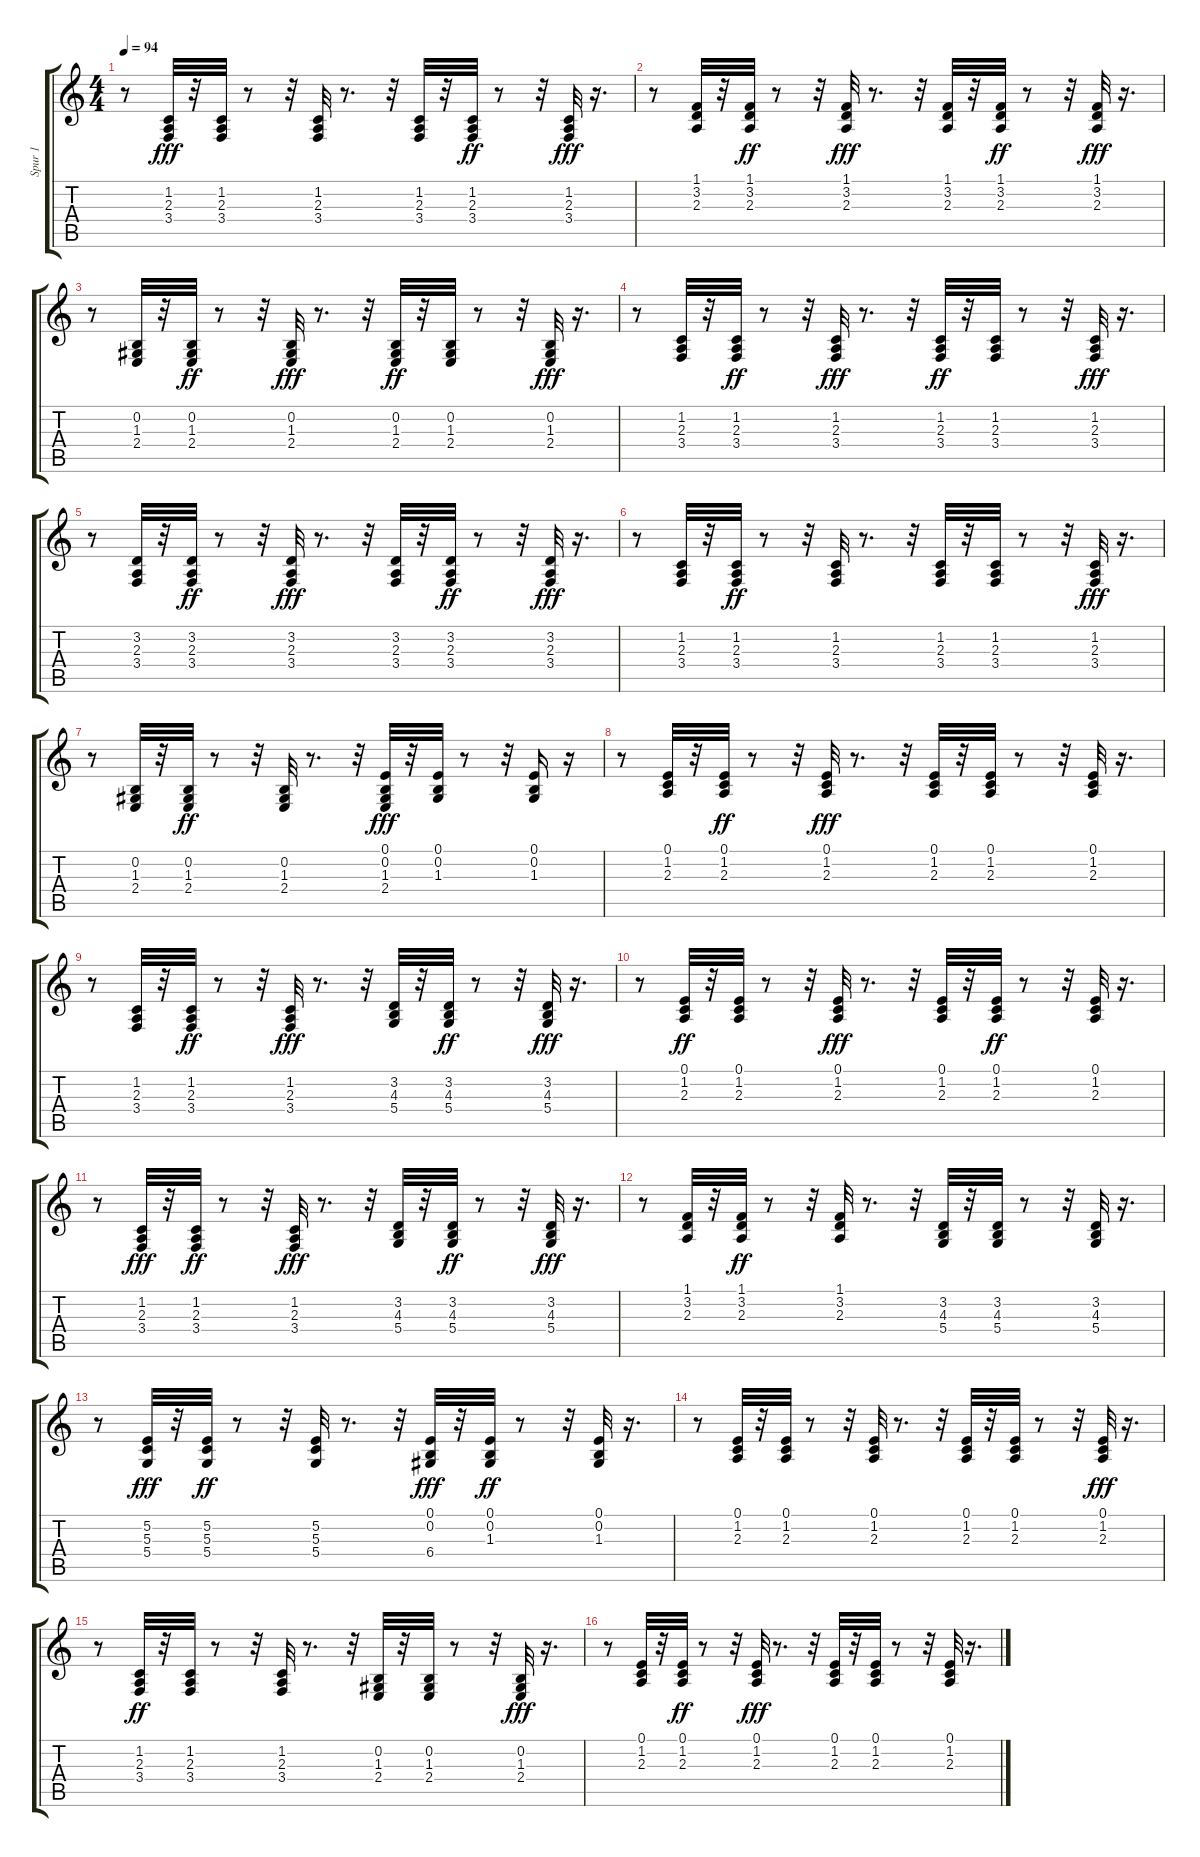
\track ("Spur 1" "Spur 1") {instrument brightacousticpiano}
\staff {score tabs}
\tuning (E4 B3 G3 D3 A2 E2) {hide}
\ts (4 4)
\tempo 94
\clef g2
\ks c
r.8{dy fff} (1.2 2.3 3.4).32 r.32 (1.2 2.3 3.4).32 r.8 r.32 (1.2 2.3 3.4).32 r.8{d} r.32 (1.2 2.3 3.4).32 r.32 (1.2 2.3 3.4).32{dy ff} r.8 r.32 (1.2 2.3 3.4).32{dy fff} r.16{d} |
r.8 (1.1 3.2 2.3).32 r.32 (1.1 3.2 2.3).32{dy ff} r.8 r.32 (1.1 3.2 2.3).32{dy fff} r.8{d} r.32 (1.1 3.2 2.3).32 r.32 (1.1 3.2 2.3).32{dy ff} r.8 r.32 (1.1 3.2 2.3).32{dy fff} r.16{d} |
r.8 (0.2 1.3 2.4).32 r.32 (0.2 1.3 2.4).32{dy ff} r.8 r.32 (0.2 1.3 2.4).32{dy fff} r.8{d} r.32 (0.2 1.3 2.4).32{dy ff} r.32 (0.2 1.3 2.4).32 r.8 r.32 (0.2 1.3 2.4).32{dy fff} r.16{d} |
r.8 (1.2 2.3 3.4).32 r.32 (1.2 2.3 3.4).32{dy ff} r.8 r.32 (1.2 2.3 3.4).32{dy fff} r.8{d} r.32 (1.2 2.3 3.4).32{dy ff} r.32 (1.2 2.3 3.4).32 r.8 r.32 (1.2 2.3 3.4).32{dy fff} r.16{d} |
r.8 (3.2 2.3 3.4).32 r.32 (3.2 2.3 3.4).32{dy ff} r.8 r.32 (3.2 2.3 3.4).32{dy fff} r.8{d} r.32 (3.2 2.3 3.4).32 r.32 (3.2 2.3 3.4).32{dy ff} r.8 r.32 (3.2 2.3 3.4).32{dy fff} r.16{d} |
r.8 (1.2 2.3 3.4).32 r.32 (1.2 2.3 3.4).32{dy ff} r.8 r.32 (1.2 2.3 3.4).32 r.8{d} r.32 (1.2 2.3 3.4).32 r.32 (1.2 2.3 3.4).32 r.8 r.32 (1.2 2.3 3.4).32{dy fff} r.16{d} |
r.8 (0.2 1.3 2.4).32 r.32 (0.2 1.3 2.4).32{dy ff} r.8 r.32 (0.2 1.3 2.4).32 r.8{d} r.32 (0.1 0.2 1.3 2.4).32{dy fff} r.32 (0.1 0.2 1.3).32 r.8 r.32 (0.1 0.2 1.3).16 r.16 |
r.8 (0.1 1.2 2.3).32 r.32 (0.1 1.2 2.3).32{dy ff} r.8 r.32 (0.1 1.2 2.3).32{dy fff} r.8{d} r.32 (0.1 1.2 2.3).32 r.32 (0.1 1.2 2.3).32 r.8 r.32 (0.1 1.2 2.3).32 r.16{d} |
r.8 (1.2 2.3 3.4).32 r.32 (1.2 2.3 3.4).32{dy ff} r.8 r.32 (1.2 2.3 3.4).32{dy fff} r.8{d} r.32 (3.2 4.3 5.4).32 r.32 (3.2 4.3 5.4).32{dy ff} r.8 r.32 (3.2 4.3 5.4).32{dy fff} r.16{d} |
r.8 (0.1 1.2 2.3).32{dy ff} r.32 (0.1 1.2 2.3).32 r.8 r.32 (0.1 1.2 2.3).32{dy fff} r.8{d} r.32 (0.1 1.2 2.3).32 r.32 (0.1 1.2 2.3).32{dy ff} r.8 r.32 (0.1 1.2 2.3).32 r.16{d} |
r.8 (1.2 2.3 3.4).32{dy fff} r.32 (1.2 2.3 3.4).32{dy ff} r.8 r.32 (1.2 2.3 3.4).32{dy fff} r.8{d} r.32 (3.2 4.3 5.4).32 r.32 (3.2 4.3 5.4).32{dy ff} r.8 r.32 (3.2 4.3 5.4).32{dy fff} r.16{d} |
r.8 (1.1 3.2 2.3).32 r.32 (1.1 3.2 2.3).32{dy ff} r.8 r.32 (1.1 3.2 2.3).32 r.8{d} r.32 (3.2 4.3 5.4).32 r.32 (3.2 4.3 5.4).32 r.8 r.32 (3.2 4.3 5.4).32 r.16{d} |
r.8 (5.2 5.3 5.4).32{dy fff} r.32 (5.2 5.3 5.4).32{dy ff} r.8 r.32 (5.2 5.3 5.4).32 r.8{d} r.32 (0.1 0.2 6.4).32{dy fff} r.32 (0.1 0.2 1.3).32{dy ff} r.8 r.32 (0.1 0.2 1.3).32 r.16{d} |
r.8 (0.1 1.2 2.3).32 r.32 (0.1 1.2 2.3).32 r.8 r.32 (0.1 1.2 2.3).32 r.8{d} r.32 (0.1 1.2 2.3).32 r.32 (0.1 1.2 2.3).32 r.8 r.32 (0.1 1.2 2.3).32{dy fff} r.16{d} |
r.8 (1.2 2.3 3.4).32{dy ff} r.32 (1.2 2.3 3.4).32 r.8 r.32 (1.2 2.3 3.4).32 r.8{d} r.32 (0.2 1.3 2.4).32 r.32 (0.2 1.3 2.4).32 r.8 r.32 (0.2 1.3 2.4).32{dy fff} r.16{d} |
r.8 (0.1 1.2 2.3).32 r.32 (0.1 1.2 2.3).32{dy ff} r.8 r.32 (0.1 1.2 2.3).32{dy fff} r.8{d} r.32 (0.1 1.2 2.3).32 r.32 (0.1 1.2 2.3).32 r.8 r.32 (0.1 1.2 2.3).32 r.16{d}
